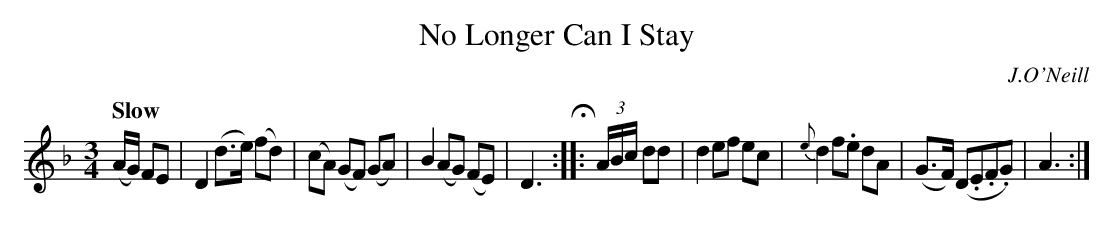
X:1
T: No Longer Can I Stay
O: J.O'Neill
Q: "Slow"
M: 3/4
L: 1/8
K: Dm
(A/G/) FE | D2 (d>e) (fd) | (cA) (GF) (GA) | B2 (AG) (FE) | D3 H::\
(3A/B/c/ dd | d2 ef ec | {e}d2 f.e dA | (G>F) (D.E.F.G) | A3 :|
